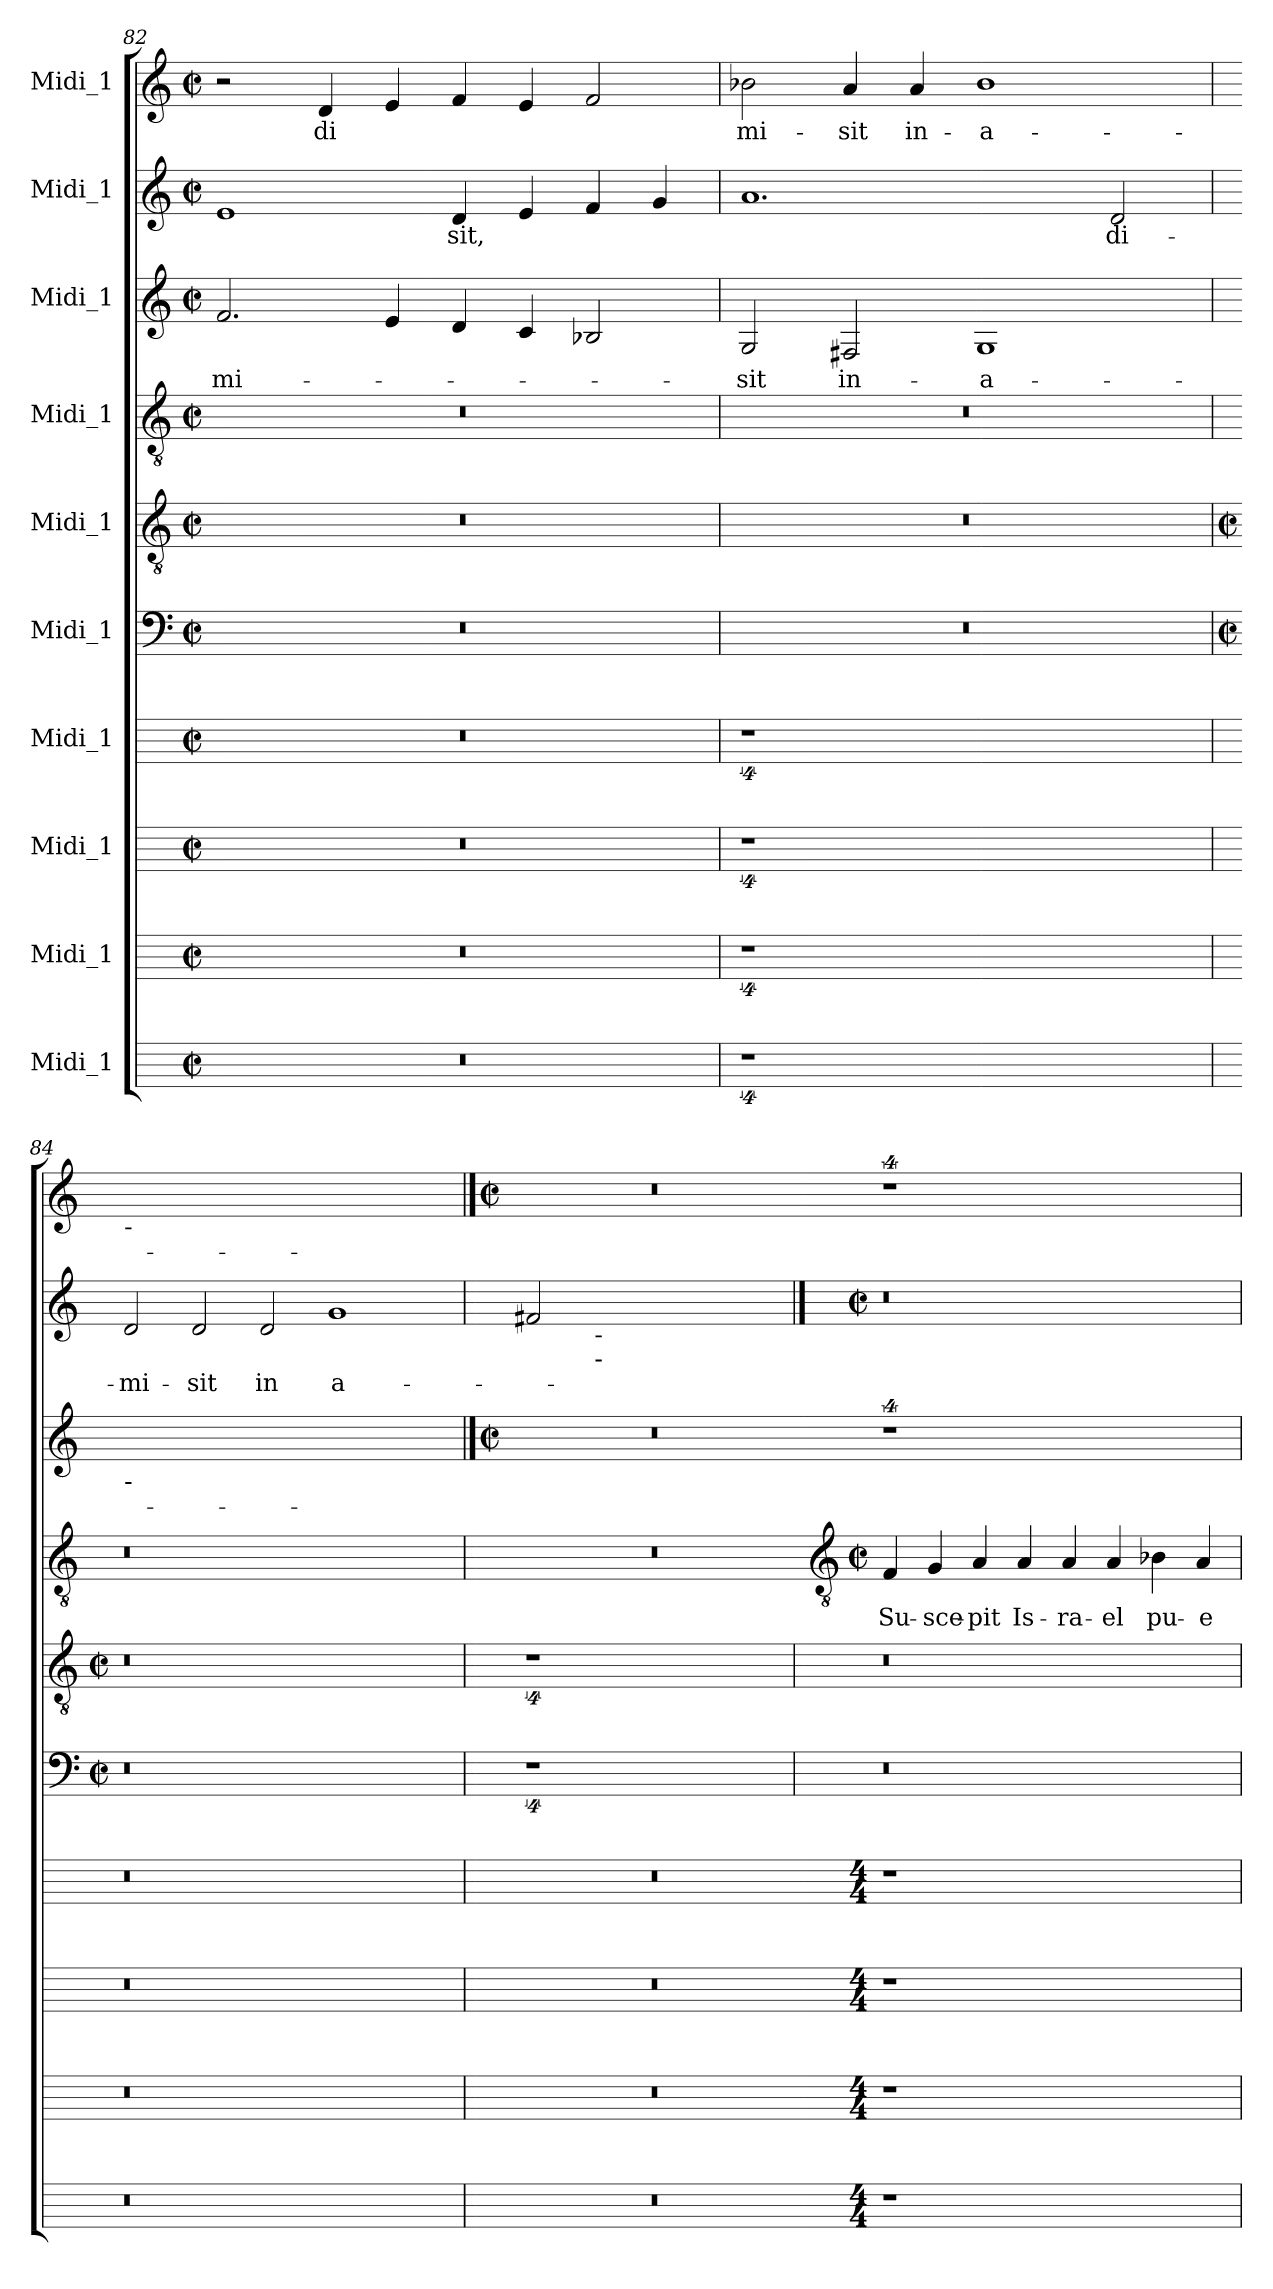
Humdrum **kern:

**kern	**kern	**kern	**kern	**kern	**kern	**kern	**text	**kern	**text	**kern	**text	**kern	**text
*part10	*part9	*part8	*part7	*part6	*part5	*part4	*part4	*part3	*part3	*part2	*part2	*part1	*part1
*staff10	*staff9	*staff8	*staff7	*staff6	*staff5	*staff4	*staff4	*staff3	*staff3	*staff2	*staff2	*staff1	*staff1
*I"Midi_1	*I"Midi_1	*I"Midi_1	*I"Midi_1	*I"Midi_1	*I"Midi_1	*I"Midi_1	*	*I"Midi_1	*	*I"Midi_1	*	*I"Midi_1	*
!!LO:LB:g=z
*	*	*	*	*clefF4	*clefGv2	*clefGv2	*	*clefG2	*	*clefG2	*	*clefG2	*
*	*	*	*	*k[]	*k[]	*k[]	*	*k[]	*	*k[]	*	*k[]	*
*	*	*	*	*C:	*C:	*C:	*	*C:	*	*C:	*	*C:	*
*M4/2	*M4/2	*M4/2	*M4/2	*M4/2	*M4/2	*M4/2	*	*M4/2	*	*M4/2	*	*M4/2	*
*met(c|)	*met(c|)	*met(c|)	*met(c|)	*met(c|)	*met(c|)	*met(c|)	*	*met(c|)	*	*met(c|)	*	*met(c|)	*
=82	=82	=82	=82	=82	=82	=82	=82	=82	=82	=82	=82	=82	=82
!	!	!	!	!	!	!	!	!	!LO:LY:b	!	!	!	!
0r	0r	0r	0r	0r	0r	0r	.	2.f	-mi-	1e	.	2r	.
!	!	!	!	!	!	!	!	!	!	!	!	!	!LO:LY:b
.	.	.	.	.	.	.	.	.	.	.	.	4d	di
.	.	.	.	.	.	.	.	4e	.	.	.	4e	.
!	!	!	!	!	!	!	!	!	!	!	!LO:LY:b	!	!
.	.	.	.	.	.	.	.	4d	.	4d	sit,	4f	.
.	.	.	.	.	.	.	.	4c	.	4e	.	4e	.
.	.	.	.	.	.	.	.	2B-X	.	4f	.	2f	.
.	.	.	.	.	.	.	.	.	.	4g	.	.	.
=83	=83	=83	=83	=83	=83	=83	=83	=83	=83	=83	=83	=83	=83
!	!	!	!	!	!	!	!	!	!LO:LY:b	!	!	!	!LO:LY:b
4%5r	4%5r	4%5r	4%5r	0r	0r	0r	.	2G	-sit	1.a	.	2b-X	mi-
!	!	!	!	!	!	!	!	!	!LO:LY:b	!	!	!	!LO:LY:b
.	.	.	.	.	.	.	.	2F#X	in-	.	.	4a	-sit
!	!	!	!	!	!	!	!	!	!	!	!	!	!LO:LY:b
.	.	.	.	.	.	.	.	.	.	.	.	4a	in-
!	!	!	!	!	!	!	!	!	!LO:LY:b	!	!	!	!LO:LY:b
.	.	.	.	.	.	.	.	1G	-a-	.	.	1b-	-a-
2.ryy	2.ryy	2.ryy	2.ryy	.	.	.	.	.	.	.	.	.	.
!	!	!	!	!	!	!	!	!	!	!	!LO:LY:b	!	!
.	.	.	.	.	.	.	.	.	.	2d	di-	.	.
!!LO:LB:g=z
=84	=84	=84	=84	=84	=84	=84	=84	=84	=84	=84	=84	=84	=84
*	*	*	*	*M4/2	*M4/2	*	*	*	*	*	*	*	*
*	*	*	*	*met(c|)	*met(c|)	*	*	*	*	*	*	*	*
!	!	!	!	!	!	!	!	!	!	!	!	!LO:TX:b:t=-	!
!	!	!	!	!	!	!	!	!LO:TX:b:t=-	!	!	!	!	!
!	!	!	!	!	!	!	!	!	!LO:LY:b	!	!LO:LY:b	!	!LO:LY:b
0r	0r	0r	0r	0r	0r	0r	.	[1.d;<yy	-nes.	2d	-mi-	[1.a;<yy	-nes.
!	!	!	!	!	!	!	!	!	!	!	!LO:LY:b	!	!
.	.	.	.	.	.	.	.	.	.	2d	-sit	.	.
!	!	!	!	!	!	!	!	!	!	!	!LO:LY:b	!	!
.	.	.	.	.	.	.	.	.	.	2d	in	.	.
!	!	!	!	!	!	!	!	!	!	!	!LO:LY:b	!	!
.	.	.	.	.	.	.	.	2dyy]	.	1g	a-	2ayy]	.
2ryy	2ryy	2ryy	2ryy	2ryy	2ryy	2ryy	.	2ryy	.	.	.	2ryy	.
!!LO:LB:g=z
=85	=85	=85	=85	=85	=85	=85	==85	==85	==85	=85	==85	==85	==85
*	*	*	*	*	*	*	*	*M4/2	*	*	*	*M4/2	*
*	*	*	*	*	*	*	*	*met(c|)	*	*	*	*met(c|)	*
0r	0r	0r	0r	4%5r	4%5r	0r	.	0r	.	2f#X	.	0r	.
!	!	!	!	!	!	!	!	!	!	!LO:TX:b:t=-	!	!	!
!	!	!	!	!	!	!	!	!	!	!LO:TX:b:t=-	!	!	!
!	!	!	!	!	!	!	!	!	!	!	!LO:LY:b	!	!
.	.	.	.	.	.	.	.	.	.	1f#;<yy	-nes.	.	.
.	.	.	.	2.ryy	2.ryy	.	.	.	.	.	.	.	.
.	.	.	.	.	.	.	.	.	.	2ryy	.	.	.
!!LO:LB:g=z
=86	=86	=86	=86	=86	=86	=86	=86	=86	=86	==86	=86	=86	=86
*	*	*	*	*	*	*clefGv2	*	*	*	*	*	*	*
*	*	*	*	*	*	*k[]	*	*	*	*	*	*	*
*	*	*	*	*	*	*C:	*	*	*	*	*	*	*
*M4/4	*M4/4	*M4/4	*M4/4	*	*	*M4/2	*	*	*	*M4/2	*	*	*
*	*	*	*	*	*	*met(c|)	*	*	*	*met(c|)	*	*	*
!	!	!	!	!	!	!	!LO:LY:b	!	!	!	!	!	!
1r	1r	1r	1r	0r	0r	4F	Su-	4%5r	.	0r	.	4%5r	.
!	!	!	!	!	!	!	!LO:LY:b	!	!	!	!	!	!
.	.	.	.	.	.	4G	-sce-	.	.	.	.	.	.
!	!	!	!	!	!	!	!LO:LY:b	!	!	!	!	!	!
.	.	.	.	.	.	4A	-pit	.	.	.	.	.	.
!	!	!	!	!	!	!	!LO:LY:b	!	!	!	!	!	!
.	.	.	.	.	.	4A	Is-	.	.	.	.	.	.
!	!	!	!	!	!	!	!LO:LY:b	!	!	!	!	!	!
1ryy	1ryy	1ryy	1ryy	.	.	4A	-ra-	.	.	.	.	.	.
!	!	!	!	!	!	!	!LO:LY:b	!	!	!	!	!	!
.	.	.	.	.	.	4A	-el	2.ryy	.	.	.	2.ryy	.
!	!	!	!	!	!	!	!LO:LY:b	!	!	!	!	!	!
.	.	.	.	.	.	4B-X	pu-	.	.	.	.	.	.
!	!	!	!	!	!	!	!LO:LY:b	!	!	!	!	!	!
.	.	.	.	.	.	4A	-e-	.	.	.	.	.	.
=	=	=	=	=	=	=	=	=	=	=	=	=	=
*-	*-	*-	*-	*-	*-	*-	*-	*-	*-	*-	*-	*-	*-
